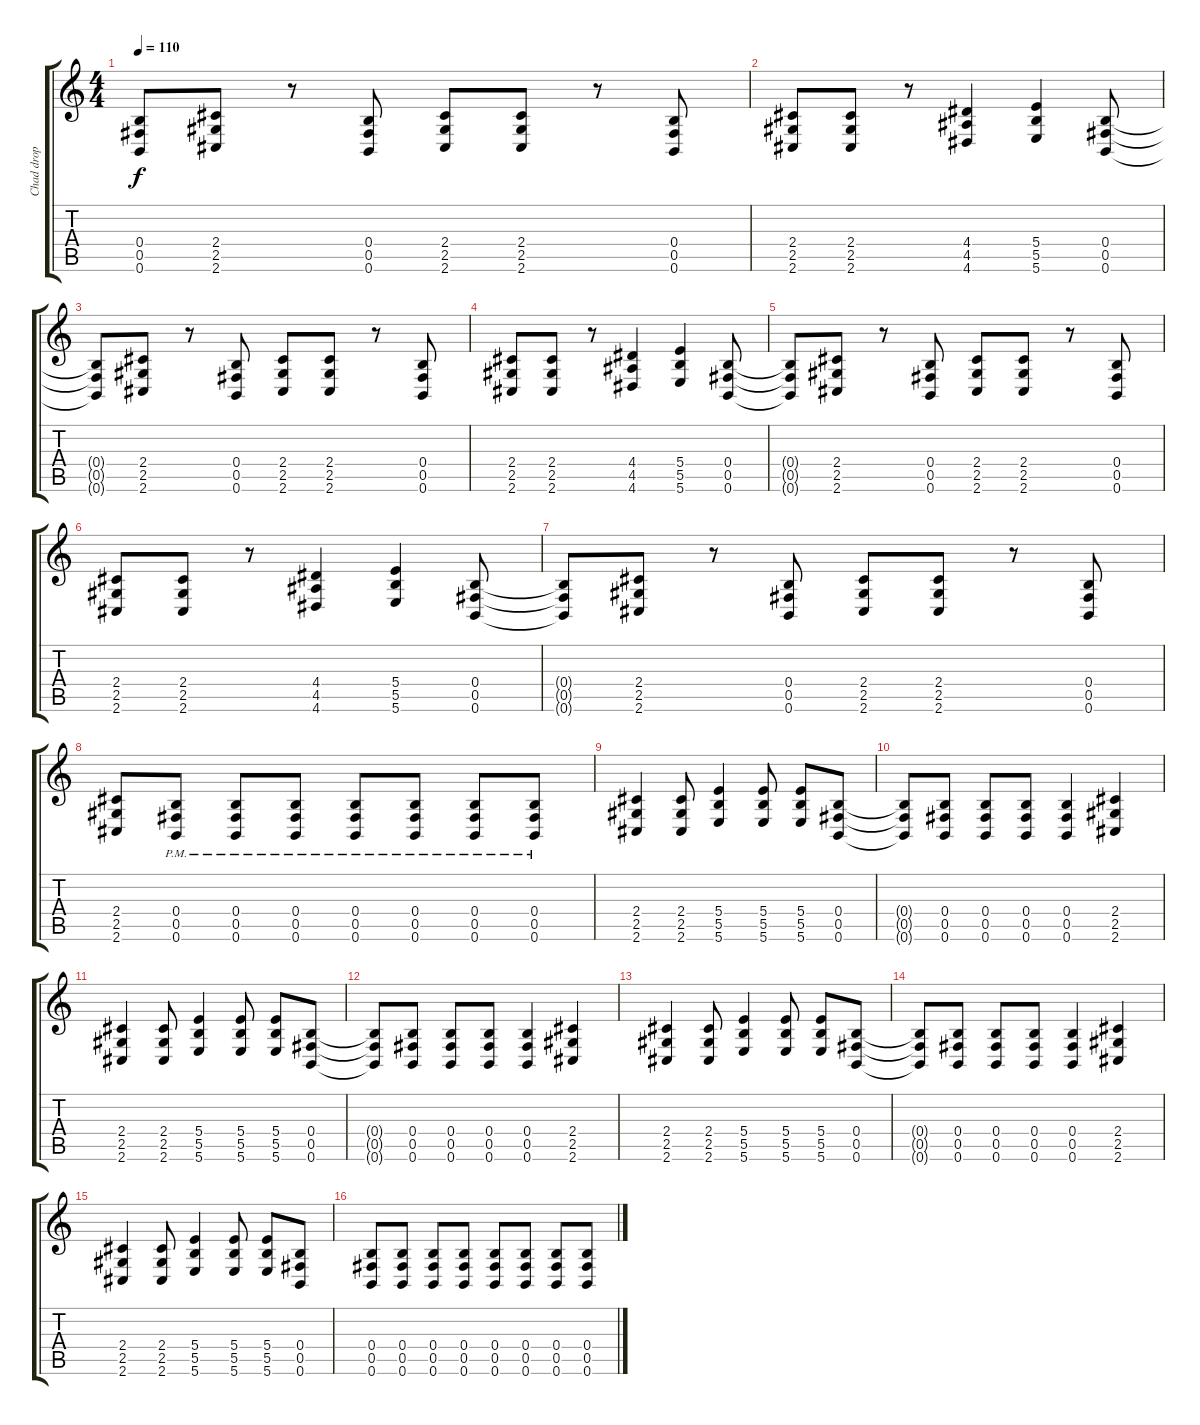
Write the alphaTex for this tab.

\track ("Chad drop B" "Chad drop ") {instrument distortionguitar}
\staff {score tabs}
\tuning (Db4 Ab3 E3 B2 Gb2 B1) {hide}
\ts (4 4)
\tempo 110
\clef g2
\ks c
(0.4{t} 0.5{t} 0.6{t}).8{dy f} (2.4 2.5 2.6).8 r.8 (0.4 0.5 0.6).8 (2.4 2.5 2.6).8 (2.4 2.5 2.6).8 r.8 (0.4 0.5 0.6).8 |
(2.4 2.5 2.6).8 (2.4 2.5 2.6).8 r.8 (4.4 4.5 4.6).4 (5.4 5.5 5.6).4 (0.4 0.5 0.6).8 |
(0.4{t} 0.5{t} 0.6{t}).8 (2.4 2.5 2.6).8 r.8 (0.4 0.5 0.6).8 (2.4 2.5 2.6).8 (2.4 2.5 2.6).8 r.8 (0.4 0.5 0.6).8 |
(2.4 2.5 2.6).8 (2.4 2.5 2.6).8 r.8 (4.4 4.5 4.6).4 (5.4 5.5 5.6).4 (0.4 0.5 0.6).8 |
(0.4{t} 0.5{t} 0.6{t}).8 (2.4 2.5 2.6).8 r.8 (0.4 0.5 0.6).8 (2.4 2.5 2.6).8 (2.4 2.5 2.6).8 r.8 (0.4 0.5 0.6).8 |
(2.4 2.5 2.6).8 (2.4 2.5 2.6).8 r.8 (4.4 4.5 4.6).4 (5.4 5.5 5.6).4 (0.4 0.5 0.6).8 |
(0.4{t} 0.5{t} 0.6{t}).8 (2.4 2.5 2.6).8 r.8 (0.4 0.5 0.6).8 (2.4 2.5 2.6).8 (2.4 2.5 2.6).8 r.8 (0.4 0.5 0.6).8 |
(2.4 2.5 2.6).8 (0.4{pm} 0.5{pm} 0.6{pm}).8 (0.4{pm} 0.5{pm} 0.6{pm}).8 (0.4{pm} 0.5{pm} 0.6{pm}).8 (0.4{pm} 0.5{pm} 0.6{pm}).8 (0.4{pm} 0.5{pm} 0.6{pm}).8 (0.4{pm} 0.5{pm} 0.6{pm}).8 (0.4{pm} 0.5{pm} 0.6{pm}).8 |
(2.4 2.5 2.6).4 (2.4 2.5 2.6).8 (5.4 5.5 5.6).4 (5.4 5.5 5.6).8 (5.4 5.5 5.6).8 (0.4 0.5 0.6).8 |
(0.4{t} 0.5{t} 0.6{t}).8 (0.4 0.5 0.6).8 (0.4 0.5 0.6).8 (0.4 0.5 0.6).8 (0.4 0.5 0.6).4 (2.4 2.5 2.6).4 |
(2.4 2.5 2.6).4 (2.4 2.5 2.6).8 (5.4 5.5 5.6).4 (5.4 5.5 5.6).8 (5.4 5.5 5.6).8 (0.4 0.5 0.6).8 |
(0.4{t} 0.5{t} 0.6{t}).8 (0.4 0.5 0.6).8 (0.4 0.5 0.6).8 (0.4 0.5 0.6).8 (0.4 0.5 0.6).4 (2.4 2.5 2.6).4 |
(2.4 2.5 2.6).4 (2.4 2.5 2.6).8 (5.4 5.5 5.6).4 (5.4 5.5 5.6).8 (5.4 5.5 5.6).8 (0.4 0.5 0.6).8 |
(0.4{t} 0.5{t} 0.6{t}).8 (0.4 0.5 0.6).8 (0.4 0.5 0.6).8 (0.4 0.5 0.6).8 (0.4 0.5 0.6).4 (2.4 2.5 2.6).4 |
(2.4 2.5 2.6).4 (2.4 2.5 2.6).8 (5.4 5.5 5.6).4 (5.4 5.5 5.6).8 (5.4 5.5 5.6).8 (0.4 0.5 0.6).8 |
(0.4 0.5 0.6).8 (0.4 0.5 0.6).8 (0.4 0.5 0.6).8 (0.4 0.5 0.6).8 (0.4 0.5 0.6).8 (0.4 0.5 0.6).8 (0.4 0.5 0.6).8 (0.4 0.5 0.6).8
